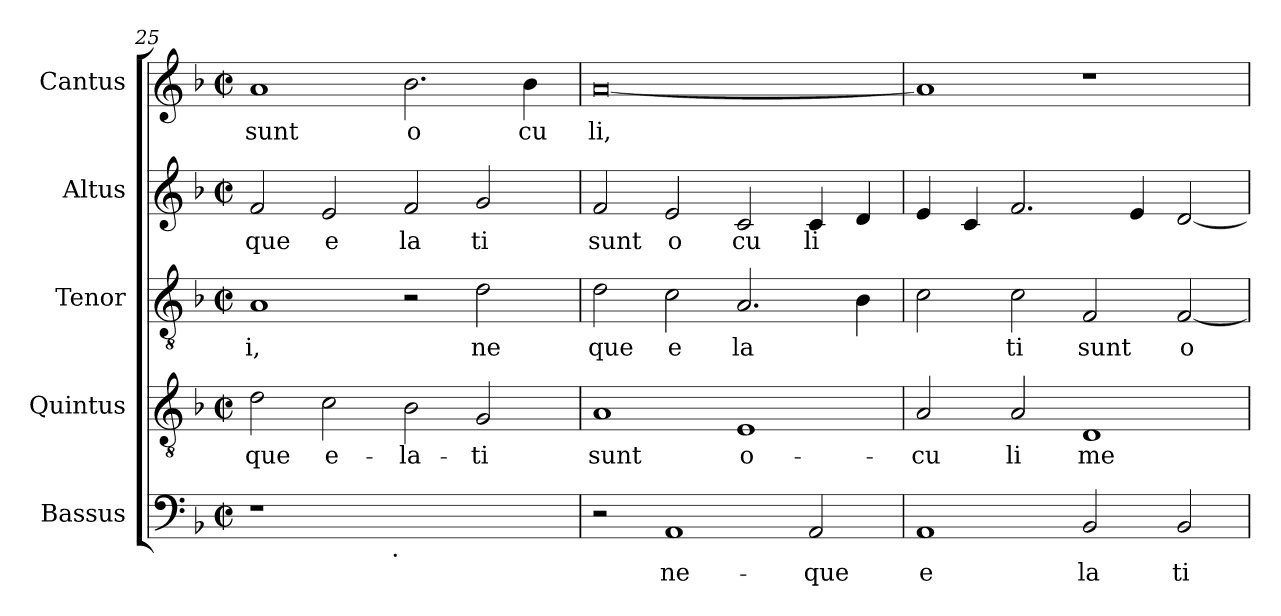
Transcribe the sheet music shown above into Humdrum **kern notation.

**kern	**text	**kern	**text	**kern	**text	**kern	**text	**kern	**text
*part5	*part5	*part4	*part4	*part3	*part3	*part2	*part2	*part1	*part1
*staff5	*staff5	*staff4	*staff4	*staff3	*staff3	*staff2	*staff2	*staff1	*staff1
*I"Bassus	*	*I"Quintus	*	*I"Tenor	*	*I"Altus	*	*I"Cantus	*
*clefF4	*	*clefGv2	*	*clefGv2	*	*clefG2	*	*clefG2	*
*k[b-]	*	*k[b-]	*	*k[b-]	*	*k[b-]	*	*k[b-]	*
*F:	*	*F:	*	*F:	*	*F:	*	*F:	*
*M2/2	*	*M2/2	*	*M2/2	*	*M2/2	*	*M2/2	*
*met(c|)	*	*met(c|)	*	*met(c|)	*	*met(c|)	*	*met(c|)	*
=25	=25	=25	=25	=25	=25	=25	=25	=25	=25
!	!	!	!LO:LY:b:cj	!	!LO:LY:b:cj	!	!LO:LY:b:cj	!	!LO:LY:b:cj
*^	*	*	*	*	*	*	*	*	*
1r	2ryy	.	2d\	-que	1A	i,	2f/	que	1a	sunt
!	!	!	!	!LO:LY:b:cj	!	!	!	!LO:LY:b:cj	!	!
.	4...ryy	.	2c\	e-	.	.	2e/	e	.	.
!	!LO:TX:b:t=.	!	!	!	!	!	!	!	!	!
.	1ryy	.	.	.	.	.	.	.	.	.
!	!	!	!	!LO:LY:b:cj	!	!	!	!LO:LY:b:cj	!	!LO:LY:b:cj
1ryy	.	.	2B-\	-la-	2r	.	2f/	la	2.b-\	o
!	!	!	!	!LO:LY:b:cj	!	!LO:LY:b:cj	!	!LO:LY:b:cj	!	!
.	.	.	2G/	-ti	2d\	ne	2g/	ti	.	.
!	!	!	!	!	!	!	!	!	!	!LO:LY:b:cj
.	.	.	.	.	.	.	.	.	4b-\	cu
.	32ryy	.	.	.	.	.	.	.	.	.
=26	=26	=26	=26	=26	=26	=26	=26	=26	=26	=26
!	!	!	!	!LO:LY:b:cj	!	!LO:LY:b:cj	!	!LO:LY:b:cj	!	!LO:LY:b:cj
*v	*v	*	*	*	*	*	*	*	*	*
2r	.	1A	sunt	2d\	que	2f/	sunt	[<0a	li,
!	!LO:LY:b:cj	!	!	!	!LO:LY:b:cj	!	!LO:LY:b:cj	!	!
1AA	ne-	.	.	2c\	e	2e/	o	.	.
!	!	!	!LO:LY:b:cj	!	!LO:LY:b:cj	!	!LO:LY:b:cj	!	!
.	.	1E	o-	2.A/	la	2c/	cu	.	.
!	!LO:LY:b:cj	!	!	!	!	!	!LO:LY:b:cj	!	!
2AA/	-que	.	.	.	.	4c/	li	.	.
!	!	!	!	!	!LO:LY:b:cj	!	!LO:LY:b:cj	!	!
.	.	.	.	4B-\	.	4d/	.	.	.
!!LO:PB:g=z
=27	=27	=27	=27	=27	=27	=27	=27	=27	=27
!	!LO:LY:b:cj	!	!LO:LY:b:cj	!	!LO:LY:b:cj	!	!LO:LY:b:cj	!	!LO:LY:b:cj
1AA	e	2A/	-cu	2c\	.	4e/	.	1a]	.
!	!	!	!	!	!	!	!LO:LY:b:cj	!	!
.	.	.	.	.	.	4c/	.	.	.
!	!	!	!LO:LY:b:cj	!	!LO:LY:b:cj	!	!LO:LY:b:cj	!	!
.	.	2A/	li	2c\	ti	2.f/	.	.	.
!	!LO:LY:b:cj	!	!LO:LY:b:cj	!	!LO:LY:b:cj	!	!	!	!
2BB-/	la	1D	me	2F/	sunt	.	.	1r	.
!	!	!	!	!	!	!	!LO:LY:b:cj	!	!
.	.	.	.	.	.	4e/	.	.	.
!	!LO:LY:b:cj	!	!	!	!LO:LY:b:cj	!	!LO:LY:b:cj	!	!
2BB-/	ti	.	.	[<2F/	o	[<2d/	.	.	.
=	=	=	=	=	=	=	=	=	=
*-	*-	*-	*-	*-	*-	*-	*-	*-	*-
